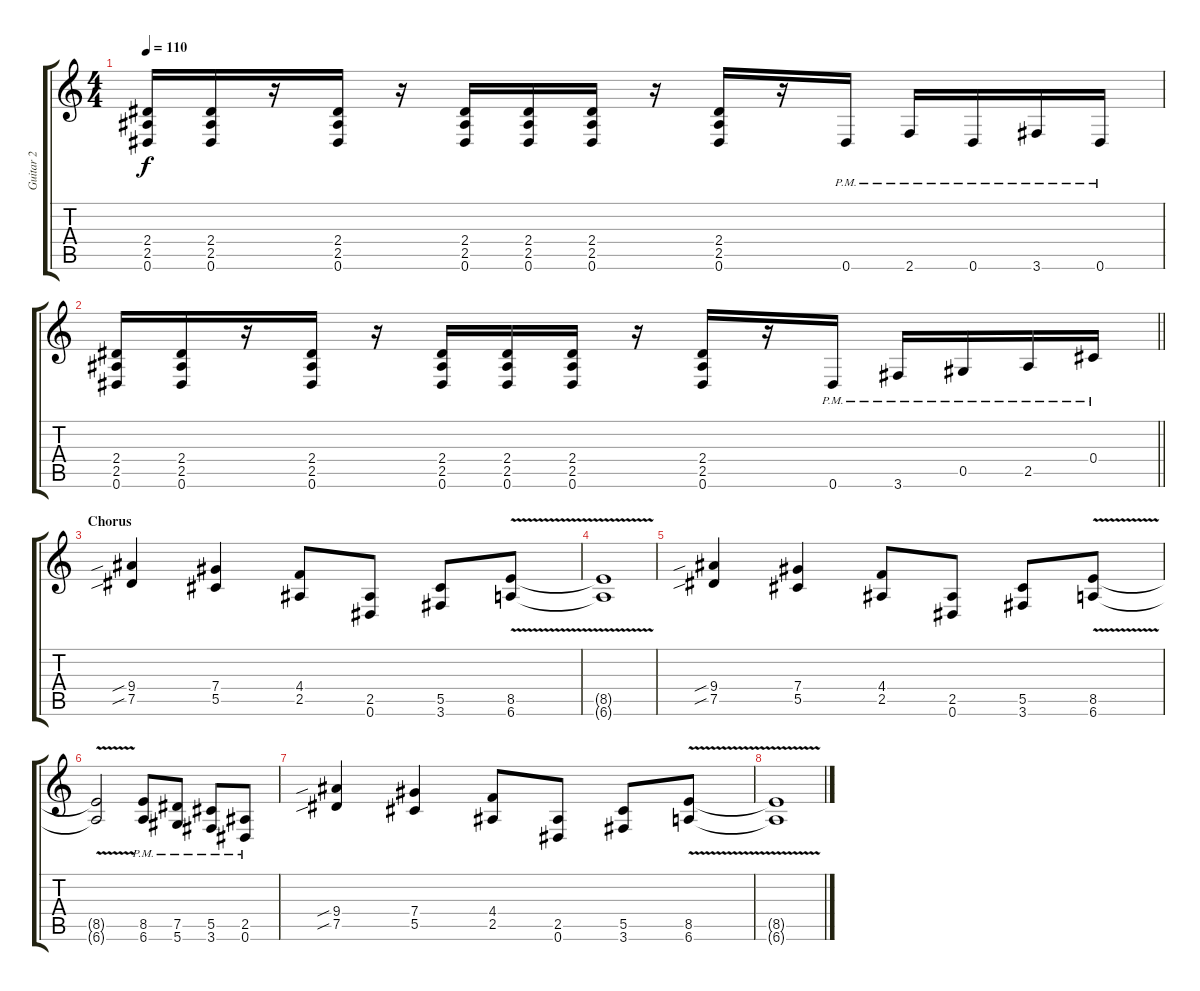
\track ("Guitar 2" "Guitar 2") {instrument overdrivenguitar}
\staff {score tabs}
\tuning (Eb4 Bb3 Gb3 Db3 Ab2 Eb2) {hide}
\ts (4 4)
\tempo 110
\clef g2
\ks c
(2.4 2.5 0.6).16{dy f} (2.4 2.5 0.6).16 r.16 (2.4 2.5 0.6).16 r.16 (2.4 2.5 0.6).16 (2.4 2.5 0.6).16 (2.4 2.5 0.6).16 r.16 (2.4 2.5 0.6).16 r.16 0.6{pm}.16 2.6{pm}.16 0.6{pm}.16 3.6{pm}.16 0.6{pm}.16 |
\barLineRight lightlight
(2.4 2.5 0.6).16 (2.4 2.5 0.6).16 r.16 (2.4 2.5 0.6).16 r.16 (2.4 2.5 0.6).16 (2.4 2.5 0.6).16 (2.4 2.5 0.6).16 r.16 (2.4 2.5 0.6).16 r.16 0.6{pm}.16 3.6{pm}.16 0.5{pm}.16 2.5{pm}.16 0.4{pm}.16 |
\section ("" "Chorus")
(9.4{sib} 7.5{sib}).4 (7.4 5.5).4 (4.4 2.5).8 (2.5 0.6).8 (5.5 3.6).8 (8.5{v} 6.6{v}).8 |
(8.5{t} 6.6{t}).1 |
(9.4{sib} 7.5{sib}).4 (7.4 5.5).4 (4.4 2.5).8 (2.5 0.6).8 (5.5 3.6).8 (8.5{v} 6.6{v}).8 |
(8.5{t} 6.6{t}).2 (8.5{pm} 6.6{pm}).8 (7.5{pm} 5.6{pm}).8 (5.5{pm} 3.6{pm}).8 (2.5{pm} 0.6{pm}).8 |
(9.4{sib} 7.5{sib}).4 (7.4 5.5).4 (4.4 2.5).8 (2.5 0.6).8 (5.5 3.6).8 (8.5{v} 6.6{v}).8 |
(8.5{t} 6.6{t}).1
